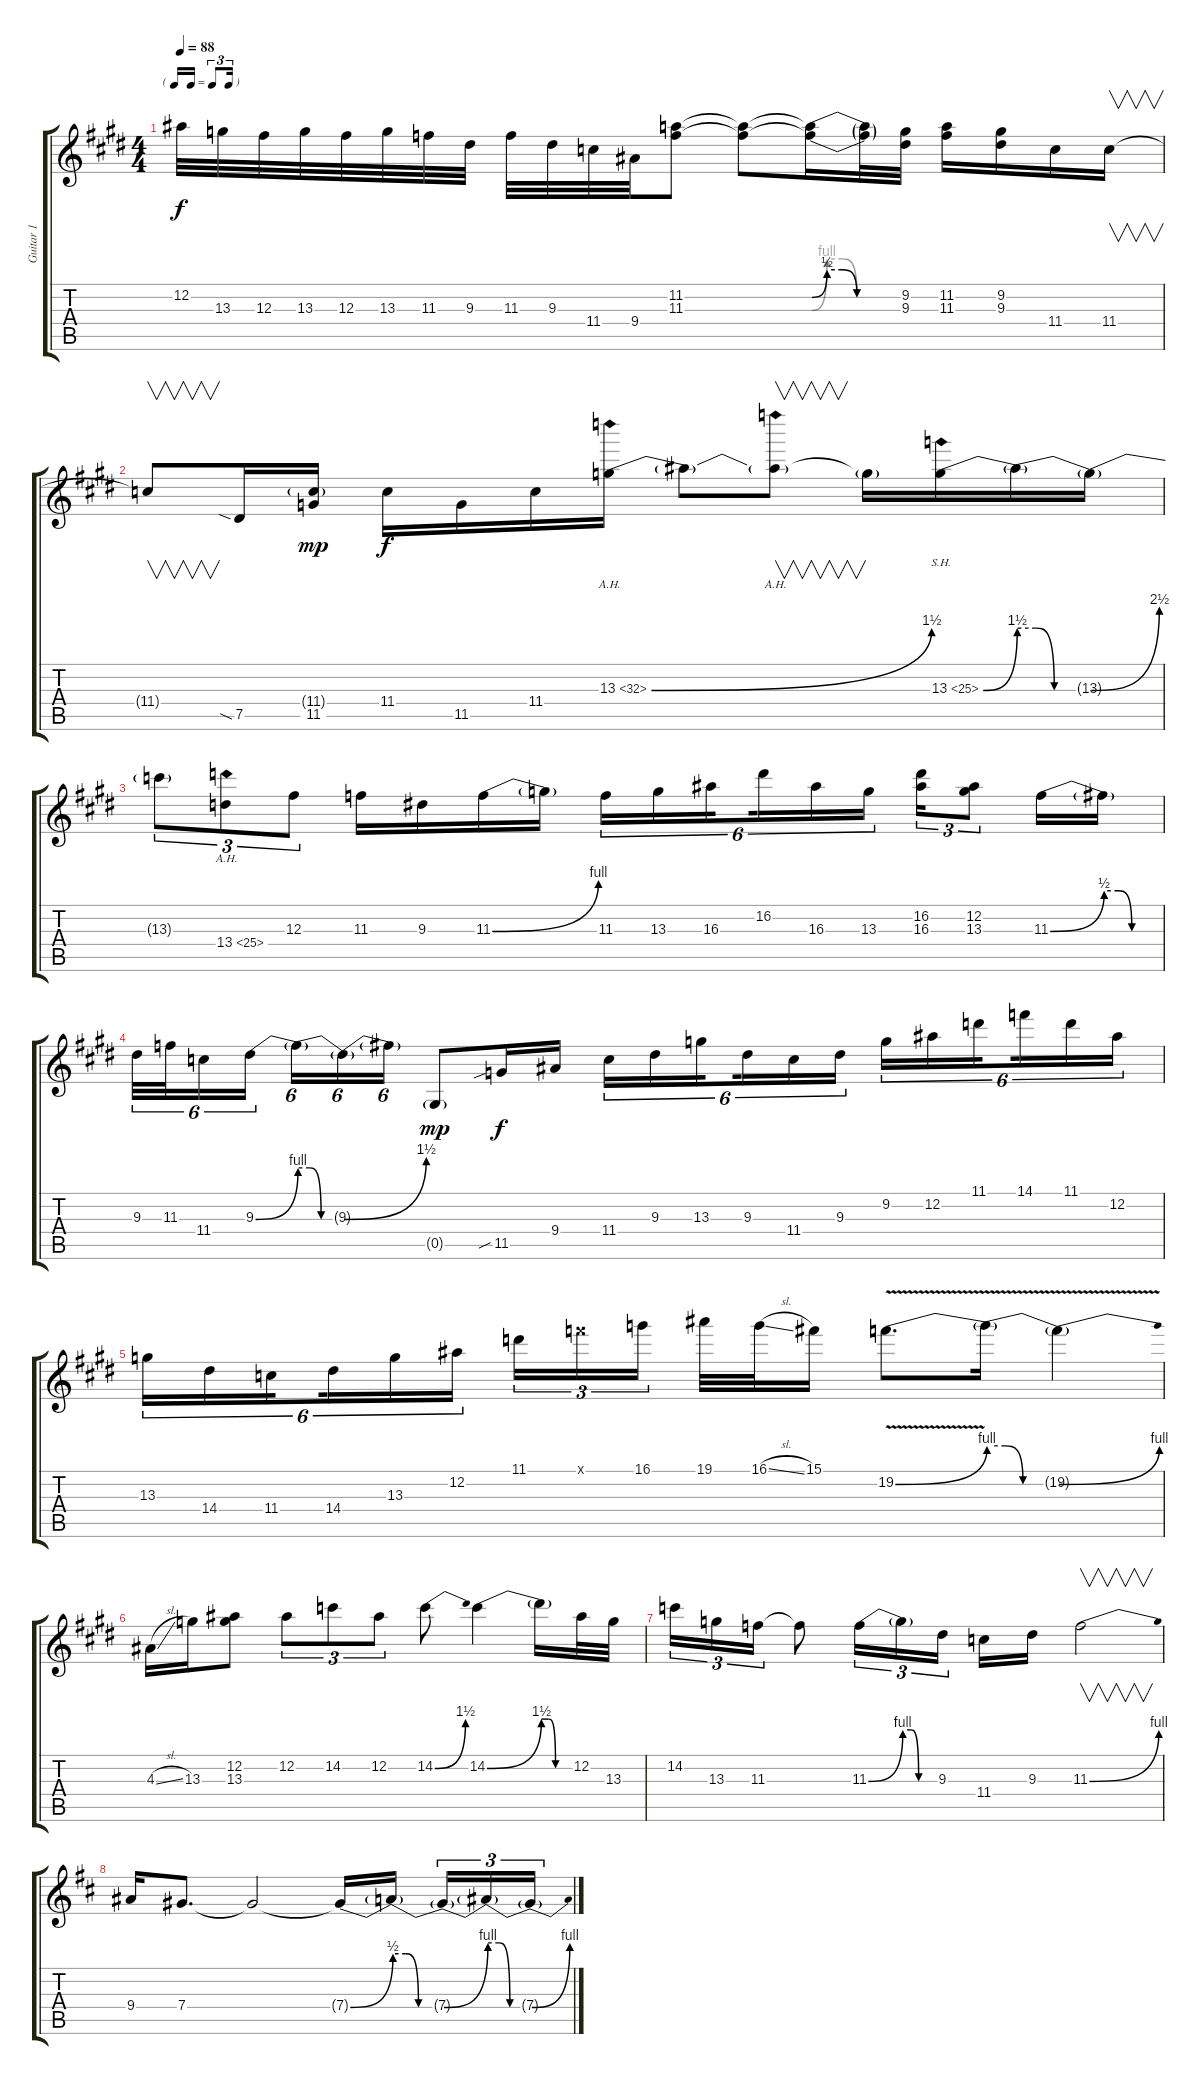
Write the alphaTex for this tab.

\track ("Guitar 1" "Guitar 1") {instrument distortionguitar}
\staff {score tabs}
\tuning (Eb4 Bb3 Gb3 Db3 Ab2 Eb2) {hide}
\ts (4 4)
\tf triplet16th
\tempo 88
\clef g2
\ks e
12.2.32{dy f} 13.3.32 12.3.32 13.3.32 12.3.32 13.3.32 11.3.32 9.3.32 11.3.32 9.3.32 11.4.32 9.4.32 (11.2 11.3).8 (11.2{t} 11.3{t}).8 (11.2{be (custom 0 0 10 2 20 2 30 0 60 0) t} 11.3{be (custom 0 0 10 4 20 4 30 0 60 0) t}).16 (11.2{t} 11.3{t}).32 (9.2 9.3).32 (11.2 11.3).16 (9.2 9.3).16 11.4.16 11.4.16{v} |
11.4{t}.8{v} 7.5{sia}.16 (11.4{g} 11.5).16{dy mp} 11.4.16{dy f} 11.5.16 11.4.16 13.3{be (bend 0 0 60 6) ah 19}.16 13.3{t}.8 13.3{ah 19 t}.8{v} 13.3{t}.16 13.3{be (bend 0 0 60 6) sh 12}.16 13.3{be (custom 0 6 15 6 30 0 60 0) t}.16 13.3{be (bend 0 0 60 10) t}.16 |
13.3{t}.8{tu (3 2)} 13.4{ah 12}.8{tu (3 2)} 12.3.8{tu (3 2)} 11.3.16 9.3.16 11.3{be (bend 0 0 60 4)}.16 11.3{t}.16 11.3.16{tu (6 4)} 13.3.16{tu (6 4)} 16.3.16{tu (6 4) beam splitsecondary} 16.2.16{tu (6 4)} 16.3.16{tu (6 4)} 13.3.16{tu (6 4)} (16.2 16.3).16{tu (3 2)} (12.2 13.3).8{tu (3 2)} 11.3{be (bend 0 0 60 2)}.16 11.3{be (custom 0 2 15 2 30 0 60 0) t}.16 |
9.3.32{tu (6 4)} 11.3.32{tu (6 4)} 11.4.16{tu (6 4)} 9.3{be (bend 0 0 60 4)}.16{tu (6 4) beam splitsecondary} 9.3{be (custom 0 4 15 4 30 0 60 0) t}.16{tu (6 4)} 9.3{be (bend 0 0 60 6) t}.16{tu (6 4)} 9.3{t}.16{tu (6 4)} 0.5{g}.8{dy mp} 11.5{sib}.16{dy f} 9.4.16 11.4.16{tu (6 4)} 9.3.16{tu (6 4)} 13.3.16{tu (6 4) beam splitsecondary} 9.3.16{tu (6 4)} 11.4.16{tu (6 4)} 9.3.16{tu (6 4)} 9.2.16{tu (6 4)} 12.2.16{tu (6 4)} 11.1.16{tu (6 4) beam splitsecondary} 14.1.16{tu (6 4)} 11.1.16{tu (6 4)} 12.2.16{tu (6 4)} |
13.3.16{tu (6 4)} 14.4.16{tu (6 4)} 11.4.16{tu (6 4) beam splitsecondary} 14.4.16{tu (6 4)} 13.3.16{tu (6 4)} 12.2.16{tu (6 4)} 11.1.16{tu (3 2)} 14.1{x}.16{tu (3 2)} 16.1.16{tu (3 2) beam splitsecondary} 19.1.32 16.1{sl}.32 15.1.16 19.2{be (bend 0 0 60 4) v}.8{d} 19.2{be (custom 0 4 15 4 30 0 60 0) t}.16 19.2{be (bend 0 0 60 4) v t}.4 |
4.3{sl}.16 13.3.16 (12.2 13.3).8 12.2.8{tu (3 2)} 14.2.8{tu (3 2)} 12.2.8{tu (3 2)} 14.2{be (bend 0 0 60 6)}.8 14.2{be (bend 0 0 60 6)}.4 14.2{be (custom 0 6 15 6 30 0 60 0) t}.16 12.2.32 13.3.32 |
14.2.16{tu (3 2)} 13.3.16{tu (3 2)} 11.3.16{tu (3 2)} 11.3{t}.8 11.3{be (bend 0 0 60 4)}.16{tu (3 2)} 11.3{be (custom 0 4 15 4 30 0 60 0) t}.16{tu (3 2)} 9.3.16{tu (3 2) beam splitsecondary} 11.4.16 9.3.16 11.3{be (bend 0 0 60 4)}.2{v} |
\ks d
9.4.16 7.4.8{d} 7.4{t}.2 7.4{be (bend 0 0 60 2) t}.16 7.4{be (custom 0 2 15 2 30 0 60 0) t}.16{beam splitsecondary} 7.4{be (bend 0 0 60 4) t}.16{tu (3 2)} 7.4{be (custom 0 4 15 4 30 0 60 0) t}.16{tu (3 2)} 7.4{be (bend 0 0 60 4) t}.16{tu (3 2)}
